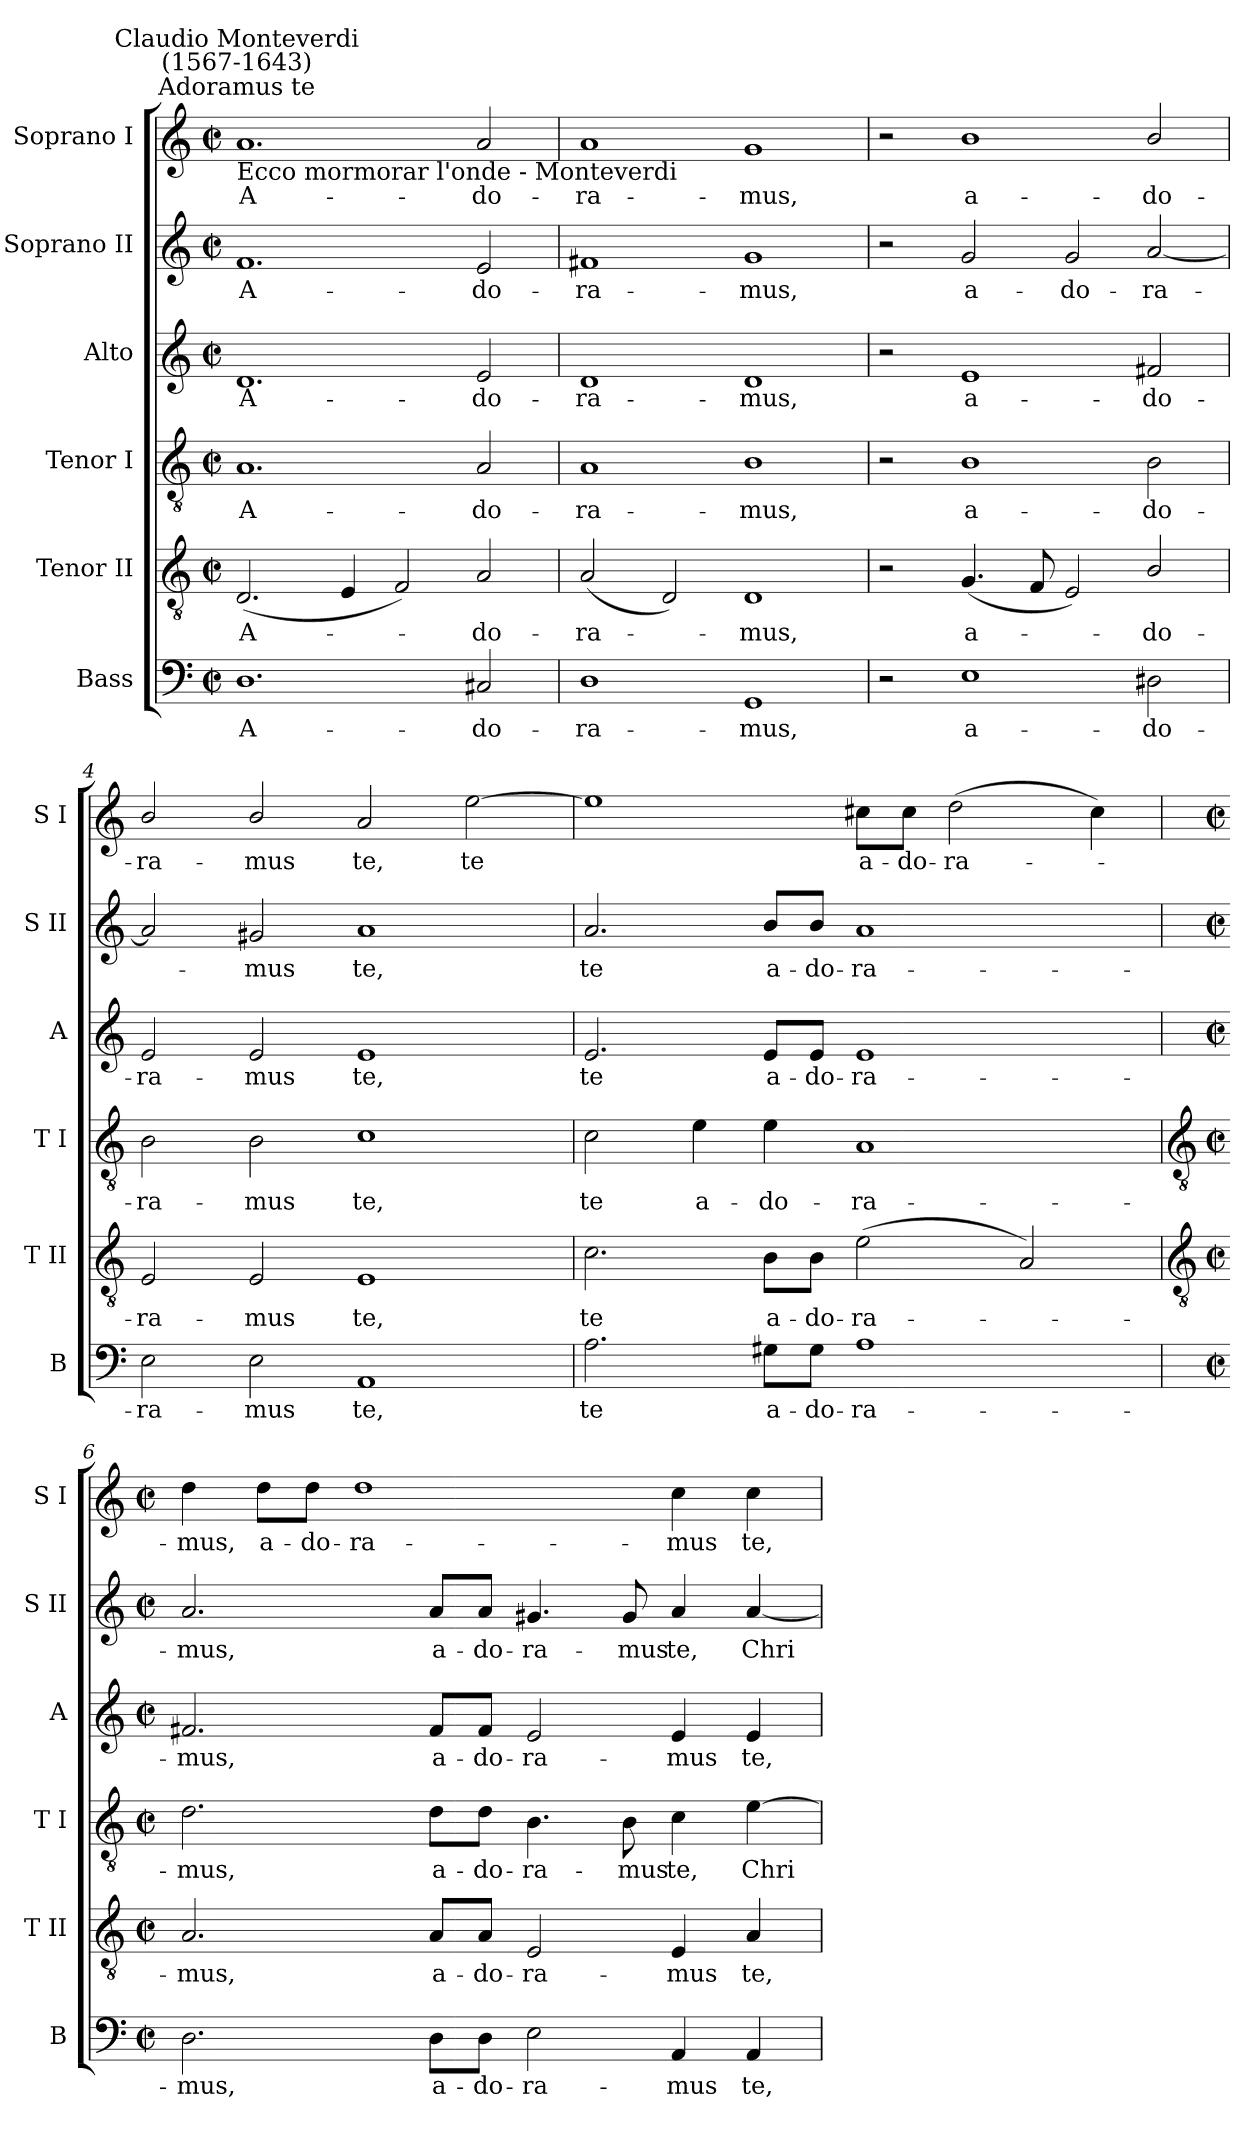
**kern	**text	**kern	**text	**kern	**text	**kern	**text	**kern	**text	**kern	**text
*part6	*part6	*part5	*part5	*part4	*part4	*part3	*part3	*part2	*part2	*part1	*part1
*staff6	*staff6	*staff5	*staff5	*staff4	*staff4	*staff3	*staff3	*staff2	*staff2	*staff1	*staff1
*I"Bass	*	*I"Tenor II	*	*I"Tenor I	*	*I"Alto	*	*I"Soprano II	*	*I"Soprano I	*
*I'B	*	*I'T II	*	*I'T I	*	*I'A	*	*I'S II	*	*I'S I	*
*clefF4	*	*clefGv2	*	*clefGv2	*	*clefG2	*	*clefG2	*	*clefG2	*
*k[]	*	*k[]	*	*k[]	*	*k[]	*	*k[]	*	*k[]	*
*C:	*	*C:	*	*C:	*	*C:	*	*C:	*	*C:	*
*M4/2	*	*M4/2	*	*M4/2	*	*M4/2	*	*M4/2	*	*M4/2	*
*met(c|)	*	*met(c|)	*	*met(c|)	*	*met(c|)	*	*met(c|)	*	*met(c|)	*
=1	=1	=1	=1	=1	=1	=1	=1	=1	=1	=1	=1
!	!	!	!	!	!	!	!	!	!	!LO:TX:a:cj:t=Adoramus te	!
!	!	!	!	!	!	!	!	!	!	!LO:TX:a:cj:t=Claudio Monteverdi\n(1567-1643)	!
!	!	!	!	!	!	!	!	!	!	!LO:TX:b:t=Ecco mormorar l'onde - Monteverdi	!
!	!LO:LY:b	!	!LO:LY:b	!	!LO:LY:b	!	!LO:LY:b	!	!LO:LY:b	!	!LO:LY:b
1.D	A-	(<2.D	A-	1.A	A-	1.d	A-	1.f	A-	1.a	A-
.	.	4E	.	.	.	.	.	.	.	.	.
.	.	2F)	.	.	.	.	.	.	.	.	.
!	!LO:LY:b	!	!LO:LY:b	!	!LO:LY:b	!	!LO:LY:b	!	!LO:LY:b	!	!LO:LY:b
2C#X	-do-	2A	do-	2A	-do-	2e	-do-	2e	-do-	2a	-do-
=2	=2	=2	=2	=2	=2	=2	=2	=2	=2	=2	=2
!	!LO:LY:b	!	!LO:LY:b	!	!LO:LY:b	!	!LO:LY:b	!	!LO:LY:b	!	!LO:LY:b
1D	-ra-	(2A	-ra-	1A	-ra-	1d	-ra-	1f#X	-ra-	1a	-ra-
.	.	2D)	.	.	.	.	.	.	.	.	.
!	!LO:LY:b	!	!LO:LY:b	!	!LO:LY:b	!	!LO:LY:b	!	!LO:LY:b	!	!LO:LY:b
1GG	-mus,	1D	mus,	1B	-mus,	1d	-mus,	1g	-mus,	1g	-mus,
=3	=3	=3	=3	=3	=3	=3	=3	=3	=3	=3	=3
2r	.	2r	.	2r	.	2r	.	2r	.	2r	.
!	!LO:LY:b	!	!LO:LY:b	!	!LO:LY:b	!	!LO:LY:b	!	!LO:LY:b	!	!LO:LY:b
1E	a-	(<4.G	a-	1B	a-	1e	a-	2g	a-	1b	a-
.	.	8F	.	.	.	.	.	.	.	.	.
!	!	!	!	!	!	!	!	!	!LO:LY:b	!	!
.	.	2E)	.	.	.	.	.	2g	-do-	.	.
!	!LO:LY:b	!	!LO:LY:b	!	!LO:LY:b	!	!LO:LY:b	!	!LO:LY:b	!	!LO:LY:b
2D#X	-do-	2B/	do-	2B	-do-	2f#X	-do-	[2a	-ra-	2b/	-do-
=4	=4	=4	=4	=4	=4	=4	=4	=4	=4	=4	=4
!	!LO:LY:b	!	!LO:LY:b	!	!LO:LY:b	!	!LO:LY:b	!	!	!	!LO:LY:b
2E	-ra-	2E	-ra-	2B	-ra-	2e	-ra-	2a]	.	2b/	-ra-
!	!LO:LY:b	!	!LO:LY:b	!	!LO:LY:b	!	!LO:LY:b	!	!LO:LY:b	!	!LO:LY:b
2E	-mus	2E	-mus	2B	-mus	2e	-mus	2g#X	mus	2b/	-mus
!	!LO:LY:b	!	!LO:LY:b	!	!LO:LY:b	!	!LO:LY:b	!	!LO:LY:b	!	!LO:LY:b
1AA	te,	1E	te,	1c	te,	1e	te,	1a	te,	2a	te,
!	!	!	!	!	!	!	!	!	!	!	!LO:LY:b
.	.	.	.	.	.	.	.	.	.	[2ee	te
=5	=5	=5	=5	=5	=5	=5	=5	=5	=5	=5	=5
!	!LO:LY:b	!	!LO:LY:b	!	!LO:LY:b	!	!LO:LY:b	!	!LO:LY:b	!	!
2.A	te	2.c	te	2c	te	2.e	te	2.a	te	1ee]	.
!	!	!	!	!	!LO:LY:b	!	!	!	!	!	!
.	.	.	.	4e	a-	.	.	.	.	.	.
!	!LO:LY:b	!	!LO:LY:b	!	!LO:LY:b	!	!LO:LY:b	!	!LO:LY:b	!	!
8G#X\L	a-	8B\L	a-	4e	-do-	8e/L	a-	8b/L	a-	.	.
!	!LO:LY:b	!	!LO:LY:b	!	!	!	!LO:LY:b	!	!LO:LY:b	!	!
8G#\J	-do-	8B\J	-do-	.	.	8e/J	-do-	8b/J	-do-	.	.
!	!LO:LY:b	!	!LO:LY:b	!	!LO:LY:b	!	!LO:LY:b	!	!LO:LY:b	!	!LO:LY:b
1A	-ra-	(<2e	-ra-	1A	-ra-	1e	-ra-	1a	-ra-	8cc#X\L	a-
!	!	!	!	!	!	!	!	!	!	!	!LO:LY:b
.	.	.	.	.	.	.	.	.	.	8cc#\J	-do-
!	!	!	!	!	!	!	!	!	!	!	!LO:LY:b
.	.	.	.	.	.	.	.	.	.	(>2dd	-ra-
.	.	2A)	.	.	.	.	.	.	.	.	.
.	.	.	.	.	.	.	.	.	.	4cc#)	.
!!LO:LB:g=z
=6	=6	=6	=6	=6	=6	=6	=6	=6	=6	=6	=6
*	*	*clefGv2	*	*clefGv2	*	*	*	*	*	*	*
*M4/2	*	*M4/2	*	*M4/2	*	*M4/2	*	*M4/2	*	*M4/2	*
*met(c|)	*	*met(c|)	*	*met(c|)	*	*met(c|)	*	*met(c|)	*	*met(c|)	*
!	!LO:LY:b	!	!LO:LY:b	!	!LO:LY:b	!	!LO:LY:b	!	!LO:LY:b	!	!LO:LY:b
2.D	-mus,	2.A	mus,	2.d	-mus,	2.f#X	-mus,	2.a	-mus,	4dd	mus,
!	!	!	!	!	!	!	!	!	!	!	!LO:LY:b
.	.	.	.	.	.	.	.	.	.	8dd\L	a-
!	!	!	!	!	!	!	!	!	!	!	!LO:LY:b
.	.	.	.	.	.	.	.	.	.	8dd\J	-do-
!	!	!	!	!	!	!	!	!	!	!	!LO:LY:b
.	.	.	.	.	.	.	.	.	.	1dd	-ra-
!	!LO:LY:b	!	!LO:LY:b	!	!LO:LY:b	!	!LO:LY:b	!	!LO:LY:b	!	!
8D\L	a-	8A/L	a-	8d\L	a-	8f#/L	a-	8a/L	a-	.	.
!	!LO:LY:b	!	!LO:LY:b	!	!LO:LY:b	!	!LO:LY:b	!	!LO:LY:b	!	!
8D\J	-do-	8A/J	-do-	8d\J	-do-	8f#/J	-do-	8a/J	-do-	.	.
!	!LO:LY:b	!	!LO:LY:b	!	!LO:LY:b	!	!LO:LY:b	!	!LO:LY:b	!	!
2E	-ra-	2E	-ra-	4.B	-ra-	2e	-ra-	4.g#X	-ra-	.	.
!	!	!	!	!	!LO:LY:b	!	!	!	!LO:LY:b	!	!
.	.	.	.	8B	-mus	.	.	8g#	-mus	.	.
!	!LO:LY:b	!	!LO:LY:b	!	!LO:LY:b	!	!LO:LY:b	!	!LO:LY:b	!	!LO:LY:b
4AA	-mus	4E	-mus	4c	te,	4e	-mus	4a	te,	4cc	-mus
!	!LO:LY:b	!	!LO:LY:b	!	!LO:LY:b	!	!LO:LY:b	!	!LO:LY:b	!	!LO:LY:b
4AA	te,	4A	te,	[4e	Chri-	4e	te,	[4a	Chri-	4cc	te,
=	=	=	=	=	=	=	=	=	=	=	=
*-	*-	*-	*-	*-	*-	*-	*-	*-	*-	*-	*-
